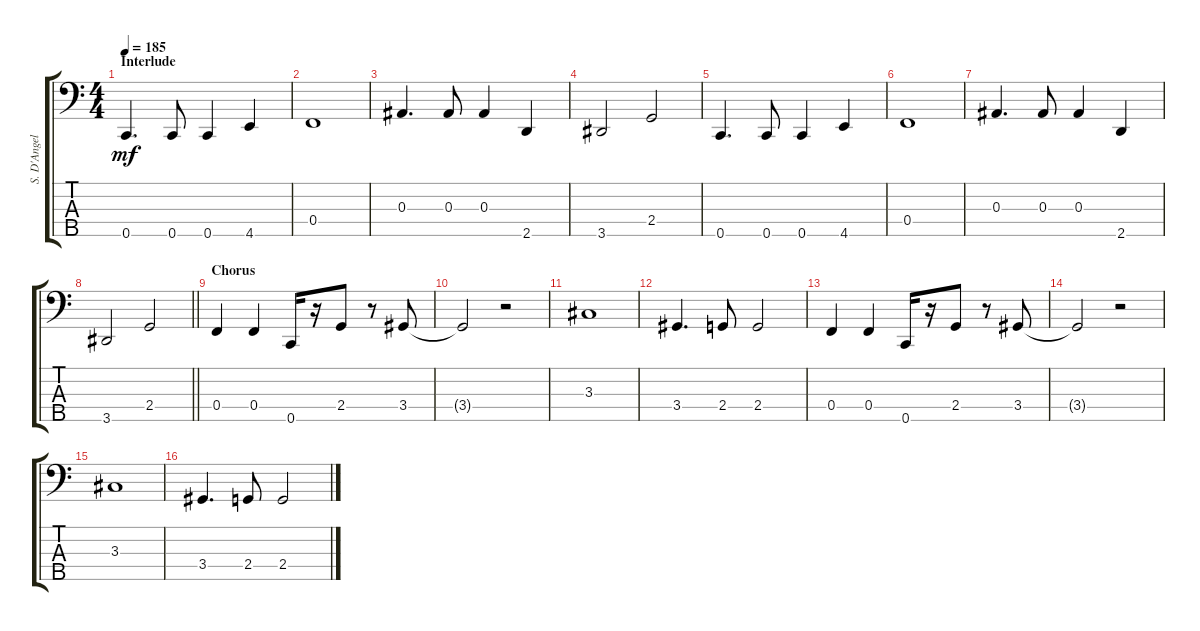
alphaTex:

\track ("S. D'Angelo" "S. D'Angel") {instrument electricbasspick}
\staff {score tabs}
\tuning (Ab2 Eb2 Bb1 F1 C1) {hide}
\ts (4 4)
\section ("" "Interlude")
\tempo 185
\clef f4
\ks c
0.5.4{d dy mf} 0.5.8 0.5.4 4.5.4 |
0.4.1 |
0.3.4{d} 0.3.8 0.3.4 2.5.4 |
3.5.2 2.4.2 |
0.5.4{d} 0.5.8 0.5.4 4.5.4 |
0.4.1 |
0.3.4{d} 0.3.8 0.3.4 2.5.4 |
\barLineRight lightlight
3.5.2 2.4.2 |
\section ("" "Chorus")
0.4.4 0.4.4 0.5.16 r.16 2.4.8 r.8 3.4.8 |
3.4{t}.2 r.2 |
3.3.1 |
3.4.4{d} 2.4.8 2.4.2 |
0.4.4 0.4.4 0.5.16 r.16 2.4.8 r.8 3.4.8 |
3.4{t}.2 r.2 |
3.3.1 |
3.4.4{d} 2.4.8 2.4.2
